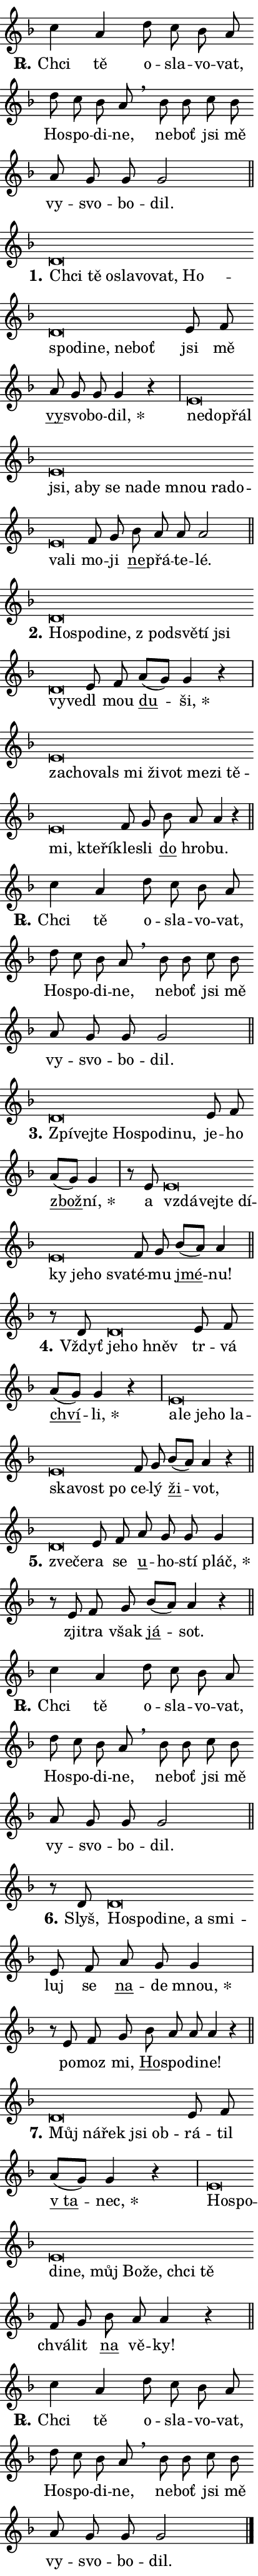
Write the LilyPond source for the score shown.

\version "2.24.0"
\header { tagline = "" }
\paper {
  indent = 0\cm
  top-margin = 0\cm
  right-margin = 0.13\cm % to fit lyric hyphens
  bottom-margin = 0\cm
  left-margin = 0\cm
  paper-width = 7\cm
  page-breaking = #ly:one-page-breaking
  system-system-spacing.basic-distance = #11
  score-system-spacing.basic-distance = #11
  ragged-last = ##f
}


%% Author: Thomas Morley
%% https://lists.gnu.org/archive/html/lilypond-user/2020-05/msg00002.html
#(define (line-position grob)
"Returns position of @var[grob} in current system:
   @code{'start}, if at first time-step
   @code{'end}, if at last time-step
   @code{'middle} otherwise
"
  (let* ((col (ly:item-get-column grob))
         (ln (ly:grob-object col 'left-neighbor))
         (rn (ly:grob-object col 'right-neighbor))
         (col-to-check-left (if (ly:grob? ln) ln col))
         (col-to-check-right (if (ly:grob? rn) rn col))
         (break-dir-left
           (and
             (ly:grob-property col-to-check-left 'non-musical #f)
             (ly:item-break-dir col-to-check-left)))
         (break-dir-right
           (and
             (ly:grob-property col-to-check-right 'non-musical #f)
             (ly:item-break-dir col-to-check-right))))
        (cond ((eqv? 1 break-dir-left) 'start)
              ((eqv? -1 break-dir-right) 'end)
              (else 'middle))))

#(define (tranparent-at-line-position vctor)
  (lambda (grob)
  "Relying on @code{line-position} select the relevant enry from @var{vctor}.
Used to determine transparency,"
    (case (line-position grob)
      ((end) (not (vector-ref vctor 0)))
      ((middle) (not (vector-ref vctor 1)))
      ((start) (not (vector-ref vctor 2))))))

noteHeadBreakVisibility =
#(define-music-function (break-visibility)(vector?)
"Makes @code{NoteHead}s transparent relying on @var{break-visibility}"
#{
  \override NoteHead.transparent =
    #(tranparent-at-line-position break-visibility)
#})

#(define delete-ledgers-for-transparent-note-heads
  (lambda (grob)
    "Reads whether a @code{NoteHead} is transparent.
If so this @code{NoteHead} is removed from @code{'note-heads} from
@var{grob}, which is supposed to be @code{LedgerLineSpanner}.
As a result ledgers are not printed for this @code{NoteHead}"
    (let* ((nhds-array (ly:grob-object grob 'note-heads))
           (nhds-list
             (if (ly:grob-array? nhds-array)
                 (ly:grob-array->list nhds-array)
                 '()))
           ;; Relies on the transparent-property being done before
           ;; Staff.LedgerLineSpanner.after-line-breaking is executed.
           ;; This is fragile ...
           (to-keep
             (remove
               (lambda (nhd)
                 (ly:grob-property nhd 'transparent #f))
               nhds-list)))
      ;; TODO find a better method to iterate over grob-arrays, similiar
      ;; to filter/remove etc for lists
      ;; For now rebuilt from scratch
      (set! (ly:grob-object grob 'note-heads)  '())
      (for-each
        (lambda (nhd)
          (ly:pointer-group-interface::add-grob grob 'note-heads nhd))
        to-keep))))

squashNotes = {
  \override NoteHead.X-extent = #'(-0.2 . 0.2)
  \override NoteHead.Y-extent = #'(-0.75 . 0)
  \override NoteHead.stencil =
    #(lambda (grob)
       (let ((pos (ly:grob-property grob 'staff-position)))
         (begin
           (if (< pos -7) (display "ERROR: Lower brevis then expected\n") (display "OK: Expected brevis position\n"))
           (if (<= pos -6) ly:text-interface::print ly:note-head::print))))
}
unSquashNotes = {
  \revert NoteHead.X-extent
  \revert NoteHead.Y-extent
  \revert NoteHead.stencil
}

hideNotes = \noteHeadBreakVisibility #begin-of-line-visible
unHideNotes = \noteHeadBreakVisibility #all-visible

% work-around for resetting accidentals
% https://lilypond.org/doc/v2.23/Documentation/notation/displaying-rhythms#unmetered-music
cadenzaMeasure = {
  \cadenzaOff
  \partial 1024 s1024
  \cadenzaOn
}

#(define-markup-command (accent layout props text) (markup?)
  "Underline accented syllable"
  (interpret-markup layout props
    #{\markup \override #'(offset . 4.3) \underline { #text }#}))

responsum = \markup \concat {
  "R" \hspace #-1.05 \path #0.1 #'((moveto 0 0.07) (lineto 0.9 0.8)) \hspace #0.05 "."
}

spaceSize = #0.6828661417322834 % exact space size for TeX Gyre Schola

\layout {
  \context {
    \Staff
    \remove "Time_signature_engraver"
    \override LedgerLineSpanner.after-line-breaking = #delete-ledgers-for-transparent-note-heads
  }
  \context {
    \Lyrics {
      \override LyricSpace.minimum-distance = \spaceSize
      \override LyricText.font-name = #"TeX Gyre Schola"
      \override LyricText.font-size = 1
      \override StanzaNumber.font-name = #"TeX Gyre Schola Bold"
      \override StanzaNumber.font-size = 1
    }
  }
  \context {
    \Score 
    \override NoteHead.text =
      #(lambda (grob) 
        (let ((pos (ly:grob-property grob 'staff-position)))
          #{\markup {
            \combine
              \halign #-0.55 \raise #(if (= pos -6) 0 0.5) \override #'(thickness . 2) \draw-line #'(3.2 . 0)
              \musicglyph "noteheads.sM1"
          }#}))
  }
}

% magnetic-lyrics.ily
%
%   written by
%     Jean Abou Samra <jean@abou-samra.fr>
%     Werner Lemberg <wl@gnu.org>
%
%   adapted by
%     Jiri Hon <jiri.hon@gmail.com>
%
% Version 2022-Apr-15

% https://www.mail-archive.com/lilypond-user@gnu.org/msg149350.html

#(define (Left_hyphen_pointer_engraver context)
   "Collect syllable-hyphen-syllable occurrences in lyrics and store
them in properties.  This engraver only looks to the left.  For
example, if the lyrics input is @code{foo -- bar}, it does the
following.

@itemize @bullet
@item
Set the @code{text} property of the @code{LyricHyphen} grob between
@q{foo} and @q{bar} to @code{foo}.

@item
Set the @code{left-hyphen} property of the @code{LyricText} grob with
text @q{foo} to the @code{LyricHyphen} grob between @q{foo} and
@q{bar}.
@end itemize

Use this auxiliary engraver in combination with the
@code{lyric-@/text::@/apply-@/magnetic-@/offset!} hook."
   (let ((hyphen #f)
         (text #f))
     (make-engraver
      (acknowledgers
       ((lyric-syllable-interface engraver grob source-engraver)
        (set! text grob)))
      (end-acknowledgers
       ((lyric-hyphen-interface engraver grob source-engraver)
        ;(when (not (grob::has-interface grob 'lyric-space-interface))
          (set! hyphen grob)));)
      ((stop-translation-timestep engraver)
       (when (and text hyphen)
         (ly:grob-set-object! text 'left-hyphen hyphen))
       (set! text #f)
       (set! hyphen #f)))))

#(define (lyric-text::apply-magnetic-offset! grob)
   "If the space between two syllables is less than the value in
property @code{LyricText@/.details@/.squash-threshold}, move the right
syllable to the left so that it gets concatenated with the left
syllable.

Use this function as a hook for
@code{LyricText@/.after-@/line-@/breaking} if the
@code{Left_@/hyphen_@/pointer_@/engraver} is active."
   (let ((hyphen (ly:grob-object grob 'left-hyphen #f)))
     (when hyphen
       (let ((left-text (ly:spanner-bound hyphen LEFT)))
         (when (grob::has-interface left-text 'lyric-syllable-interface)
           (let* ((common (ly:grob-common-refpoint grob left-text X))
                  (this-x-ext (ly:grob-extent grob common X))
                  (left-x-ext
                   (begin
                     ;; Trigger magnetism for left-text.
                     (ly:grob-property left-text 'after-line-breaking)
                     (ly:grob-extent left-text common X)))
                  ;; `delta` is the gap width between two syllables.
                  (delta (- (interval-start this-x-ext)
                            (interval-end left-x-ext)))
                  (details (ly:grob-property grob 'details))
                  (threshold (assoc-get 'squash-threshold details 0.2)))
             (when (< delta threshold)
               (let* (;; We have to manipulate the input text so that
                      ;; ligatures crossing syllable boundaries are not
                      ;; disabled.  For languages based on the Latin
                      ;; script this is essentially a beautification.
                      ;; However, for non-Western scripts it can be a
                      ;; necessity.
                      (lt (ly:grob-property left-text 'text))
                      (rt (ly:grob-property grob 'text))
                      (is-space (grob::has-interface hyphen 'lyric-space-interface))
                      (space (if is-space " " ""))
                      (extra-delta (if is-space spaceSize 0))
                      ;; Append new syllable.
                      (ltrt-space (if (and (string? lt) (string? rt))
                                (string-append lt space rt)
                                (make-concat-markup (list lt space rt))))
                      ;; Right-align `ltrt` to the right side.
                      (ltrt-space-markup (grob-interpret-markup
                               grob
                               (make-translate-markup
                                (cons (interval-length this-x-ext) 0)
                                (make-right-align-markup ltrt-space)))))
                 (begin
                   ;; Don't print `left-text`.
                   (ly:grob-set-property! left-text 'stencil #f)
                   ;; Set text and stencil (which holds all collected
                   ;; syllables so far) and shift it to the left.
                   (ly:grob-set-property! grob 'text ltrt-space)
                   (ly:grob-set-property! grob 'stencil ltrt-space-markup)
                   (ly:grob-translate-axis! grob (- (- delta extra-delta)) X))))))))))


#(define (lyric-hyphen::displace-bounds-first grob)
   ;; Make very sure this callback isn't triggered too early.
   (let ((left (ly:spanner-bound grob LEFT))
         (right (ly:spanner-bound grob RIGHT)))
     (ly:grob-property left 'after-line-breaking)
     (ly:grob-property right 'after-line-breaking)
     (ly:lyric-hyphen::print grob)))

squashThreshold = #0.4

\layout {
  \context {
    \Lyrics
    \consists #Left_hyphen_pointer_engraver
    \override LyricText.after-line-breaking =
      #lyric-text::apply-magnetic-offset!
    \override LyricHyphen.stencil = #lyric-hyphen::displace-bounds-first
    \override LyricText.details.squash-threshold = \squashThreshold
    \override LyricHyphen.minimum-distance = 0
    \override LyricHyphen.minimum-length = \squashThreshold
  }
}

squashText = \override LyricText.details.squash-threshold = 9999
unSquashText = \override LyricText.details.squash-threshold = \squashThreshold

leftText = \override LyricText.self-alignment-X = #LEFT
unLeftText = \revert LyricText.self-alignment-X

starOffset = #(lambda (grob) 
                (let ((x_offset (ly:self-alignment-interface::aligned-on-x-parent grob)))
                  (if (= x_offset 0) 0 (+ x_offset 1.2))))

star = #(define-music-function (syllable)(string?)
"Append star separator at the end of a syllable"
#{
  \once \override LyricText.X-offset = #starOffset
  \lyricmode { \markup {
    #syllable
    \override #'((font-name . "TeX Gyre Schola Bold")) \hspace #0.2 \lower #0.65 \larger "*"
  } }
#})

starAccent = #(define-music-function (syllable)(string?)
"Append star separator at the end of a syllable and make accent"
#{
  \once \override LyricText.X-offset = #starOffset
  \lyricmode { \markup {
    \accent #syllable
    \override #'((font-name . "TeX Gyre Schola Bold")) \hspace #0.2 \lower #0.65 \larger "*"
  } }
#})

breath = #(define-music-function (syllable)(string?)
"Append breathing indicator at the end of a syllable"
#{
  \lyricmode { \markup { #syllable "+" } }
#})

optionalBreath = #(define-music-function (syllable)(string?)
"Append optional breathing indicator at the end of a syllable"
#{
  \lyricmode { \markup { #syllable "(+)" } }
#})


\score {
    <<
        \new Voice = "melody" { \cadenzaOn \key f \major \relative { c''4 a d8 c bes a \bar "" d c bes a \breathe \bar "" bes bes c bes \bar "" a g g g2 \cadenzaMeasure \bar "||" \break } }
        \new Lyrics \lyricsto "melody" { \lyricmode { \set stanza = \responsum
Chci tě o -- sla -- vo -- vat, Ho -- spo -- di -- ne, ne -- boť jsi mě vy -- svo -- bo -- dil. } }
    >>
    \layout {}
}

\score {
    <<
        \new Voice = "melody" { \cadenzaOn \key f \major \relative { \squashNotes d'\breve*1/16 \hideNotes \breve*1/16 \bar "" \breve*1/16 \bar "" \breve*1/16 \bar "" \breve*1/16 \bar "" \breve*1/16 \bar "" \breve*1/16 \bar "" \breve*1/16 \bar "" \breve*1/16 \bar "" \breve*1/16 \bar "" \breve*1/16 \breve*1/16 \bar "" \unHideNotes \unSquashNotes e8 f \bar "" a g g g4 r \cadenzaMeasure \bar "|" \squashNotes e\breve*1/16 \hideNotes \breve*1/16 \bar "" \breve*1/16 \bar "" \breve*1/16 \bar "" \breve*1/16 \bar "" \breve*1/16 \bar "" \breve*1/16 \bar "" \breve*1/16 \bar "" \breve*1/16 \bar "" \breve*1/16 \bar "" \breve*1/16 \bar "" \breve*1/16 \bar "" \breve*1/16 \breve*1/16 \bar "" \unHideNotes \unSquashNotes f8 g \bar "" bes a a a2 \cadenzaMeasure \bar "||" \break } }
        \new Lyrics \lyricsto "melody" { \lyricmode { \set stanza = "1."
\leftText Chci \squashText tě o -- sla -- vo -- vat, Ho -- spo -- di -- ne, ne -- boť \unLeftText \unSquashText jsi mě \markup \accent vy -- svo -- bo -- \star dil, \leftText ne -- \squashText do -- přál jsi, a -- by se na -- de mnou ra -- do -- va -- li \unLeftText \unSquashText mo -- ji \markup \accent ne -- přá -- te -- lé. } }
    >>
    \layout {}
}

\score {
    <<
        \new Voice = "melody" { \cadenzaOn \key f \major \relative { \squashNotes d'\breve*1/16 \hideNotes \breve*1/16 \bar "" \breve*1/16 \bar "" \breve*1/16 \bar "" \breve*1/16 \bar "" \breve*1/16 \bar "" \breve*1/16 \bar "" \breve*1/16 \bar "" \breve*1/16 \breve*1/16 \bar "" \unHideNotes \unSquashNotes e8 f \bar "" a[( g)] g4 r \cadenzaMeasure \bar "|" \squashNotes e\breve*1/16 \hideNotes \breve*1/16 \bar "" \breve*1/16 \bar "" \breve*1/16 \bar "" \breve*1/16 \bar "" \breve*1/16 \bar "" \breve*1/16 \bar "" \breve*1/16 \bar "" \breve*1/16 \bar "" \breve*1/16 \bar "" \breve*1/16 \breve*1/16 \bar "" \unHideNotes \unSquashNotes f8 g \bar "" bes a a4 r \cadenzaMeasure \bar "||" \break } }
        \new Lyrics \lyricsto "melody" { \lyricmode { \set stanza = "2."
\leftText Ho -- \squashText spo -- di -- ne, "z pod" -- svě -- tí jsi vy -- ve -- \unLeftText \unSquashText dl mou \markup \accent du -- \star ši, \leftText za -- \squashText cho -- vals mi ži -- vot me -- zi tě -- mi, kte -- ří -- \unLeftText \unSquashText kle -- sli \markup \accent do hro -- bu. } }
    >>
    \layout {}
}

\score {
    <<
        \new Voice = "melody" { \cadenzaOn \key f \major \relative { c''4 a d8 c bes a \bar "" d c bes a \breathe \bar "" bes bes c bes \bar "" a g g g2 \cadenzaMeasure \bar "||" \break } }
        \new Lyrics \lyricsto "melody" { \lyricmode { \set stanza = \responsum
Chci tě o -- sla -- vo -- vat, Ho -- spo -- di -- ne, ne -- boť jsi mě vy -- svo -- bo -- dil. } }
    >>
    \layout {}
}

\score {
    <<
        \new Voice = "melody" { \cadenzaOn \key f \major \relative { \squashNotes d'\breve*1/16 \hideNotes \breve*1/16 \bar "" \breve*1/16 \bar "" \breve*1/16 \bar "" \breve*1/16 \bar "" \breve*1/16 \breve*1/16 \bar "" \unHideNotes \unSquashNotes e8 f \bar "" a[( g)] g4 \cadenzaMeasure \bar "|" r8 e \squashNotes e\breve*1/16 \hideNotes \breve*1/16 \bar "" \breve*1/16 \bar "" \breve*1/16 \bar "" \breve*1/16 \bar "" \breve*1/16 \bar "" \breve*1/16 \breve*1/16 \bar "" \unHideNotes \unSquashNotes f8 g \bar "" bes[( a)] a4 \cadenzaMeasure \bar "||" \break } }
        \new Lyrics \lyricsto "melody" { \lyricmode { \set stanza = "3."
\leftText Zpí -- \squashText vej -- te Ho -- spo -- di -- nu, \unLeftText \unSquashText je -- ho \markup \accent zbož -- \star ní, a \leftText vzdá -- \squashText vej -- te dí -- ky je -- ho sva -- \unLeftText \unSquashText té -- mu \markup \accent jmé -- nu! } }
    >>
    \layout {}
}

\score {
    <<
        \new Voice = "melody" { \cadenzaOn \key f \major \relative { r8 d' \squashNotes d\breve*1/16 \hideNotes \breve*1/16 \breve*1/16 \bar "" \unHideNotes \unSquashNotes e8 f \bar "" a[( g)] g4 r \cadenzaMeasure \bar "|" \squashNotes e\breve*1/16 \hideNotes \breve*1/16 \bar "" \breve*1/16 \bar "" \breve*1/16 \bar "" \breve*1/16 \bar "" \breve*1/16 \bar "" \breve*1/16 \breve*1/16 \bar "" \unHideNotes \unSquashNotes f8 g \bar "" bes[( a)] a4 r \cadenzaMeasure \bar "||" \break } }
        \new Lyrics \lyricsto "melody" { \lyricmode { \set stanza = "4."
Vždyť \leftText je -- \squashText ho hněv \unLeftText \unSquashText tr -- vá \markup \accent chví -- \star li, \leftText a -- \squashText le je -- ho la -- ska -- vost po \unLeftText \unSquashText ce -- lý \markup \accent ži -- vot, } }
    >>
    \layout {}
}

\score {
    <<
        \new Voice = "melody" { \cadenzaOn \key f \major \relative { \squashNotes d'\breve*1/16 \hideNotes \breve*1/16 \bar "" \unHideNotes \unSquashNotes e8 f \bar "" a g g g4 \cadenzaMeasure \bar "|" r8 e f g \bar "" bes[( a)] a4 r \cadenzaMeasure \bar "||" \break } }
        \new Lyrics \lyricsto "melody" { \lyricmode { \set stanza = "5."
\leftText zve -- \squashText če -- \unLeftText \unSquashText ra se \markup \accent u -- ho -- stí \star pláč, zji -- tra však \markup \accent já -- sot. } }
    >>
    \layout {}
}

\score {
    <<
        \new Voice = "melody" { \cadenzaOn \key f \major \relative { c''4 a d8 c bes a \bar "" d c bes a \breathe \bar "" bes bes c bes \bar "" a g g g2 \cadenzaMeasure \bar "||" \break } }
        \new Lyrics \lyricsto "melody" { \lyricmode { \set stanza = \responsum
Chci tě o -- sla -- vo -- vat, Ho -- spo -- di -- ne, ne -- boť jsi mě vy -- svo -- bo -- dil. } }
    >>
    \layout {}
}

\score {
    <<
        \new Voice = "melody" { \cadenzaOn \key f \major \relative { r8 d' \squashNotes d\breve*1/16 \hideNotes \breve*1/16 \bar "" \breve*1/16 \bar "" \breve*1/16 \bar "" \breve*1/16 \breve*1/16 \bar "" \unHideNotes \unSquashNotes e8 f \bar "" a g g4 \cadenzaMeasure \bar "|" r8 e8 f8 g \bar "" bes a a a4 r \cadenzaMeasure \bar "||" \break } }
        \new Lyrics \lyricsto "melody" { \lyricmode { \set stanza = "6."
Slyš, \leftText Ho -- \squashText spo -- di -- ne, a smi -- \unLeftText \unSquashText luj se \markup \accent na -- de \star mnou, po -- moz mi, \markup \accent Ho -- spo -- di -- ne! } }
    >>
    \layout {}
}

\score {
    <<
        \new Voice = "melody" { \cadenzaOn \key f \major \relative { \squashNotes d'\breve*1/16 \hideNotes \breve*1/16 \bar "" \breve*1/16 \bar "" \breve*1/16 \breve*1/16 \bar "" \unHideNotes \unSquashNotes e8 f \bar "" a[( g)] g4 r \cadenzaMeasure \bar "|" \squashNotes e\breve*1/16 \hideNotes \breve*1/16 \bar "" \breve*1/16 \bar "" \breve*1/16 \bar "" \breve*1/16 \bar "" \breve*1/16 \bar "" \breve*1/16 \bar "" \breve*1/16 \breve*1/16 \bar "" \unHideNotes \unSquashNotes f8 g \bar "" bes a a4 r \cadenzaMeasure \bar "||" \break } }
        \new Lyrics \lyricsto "melody" { \lyricmode { \set stanza = "7."
\leftText Můj \squashText ná -- řek jsi ob -- \unLeftText \unSquashText rá -- til \markup \accent "v ta" -- \star nec, \leftText Ho -- \squashText spo -- di -- ne, můj Bo -- že, chci tě \unLeftText \unSquashText chvá -- lit \markup \accent na vě -- ky! } }
    >>
    \layout {}
}

\score {
    <<
        \new Voice = "melody" { \cadenzaOn \key f \major \relative { c''4 a d8 c bes a \bar "" d c bes a \breathe \bar "" bes bes c bes \bar "" a g g g2 \cadenzaMeasure \bar "||" \break } \bar "|." }
        \new Lyrics \lyricsto "melody" { \lyricmode { \set stanza = \responsum
Chci tě o -- sla -- vo -- vat, Ho -- spo -- di -- ne, ne -- boť jsi mě vy -- svo -- bo -- dil. } }
    >>
    \layout {}
}
